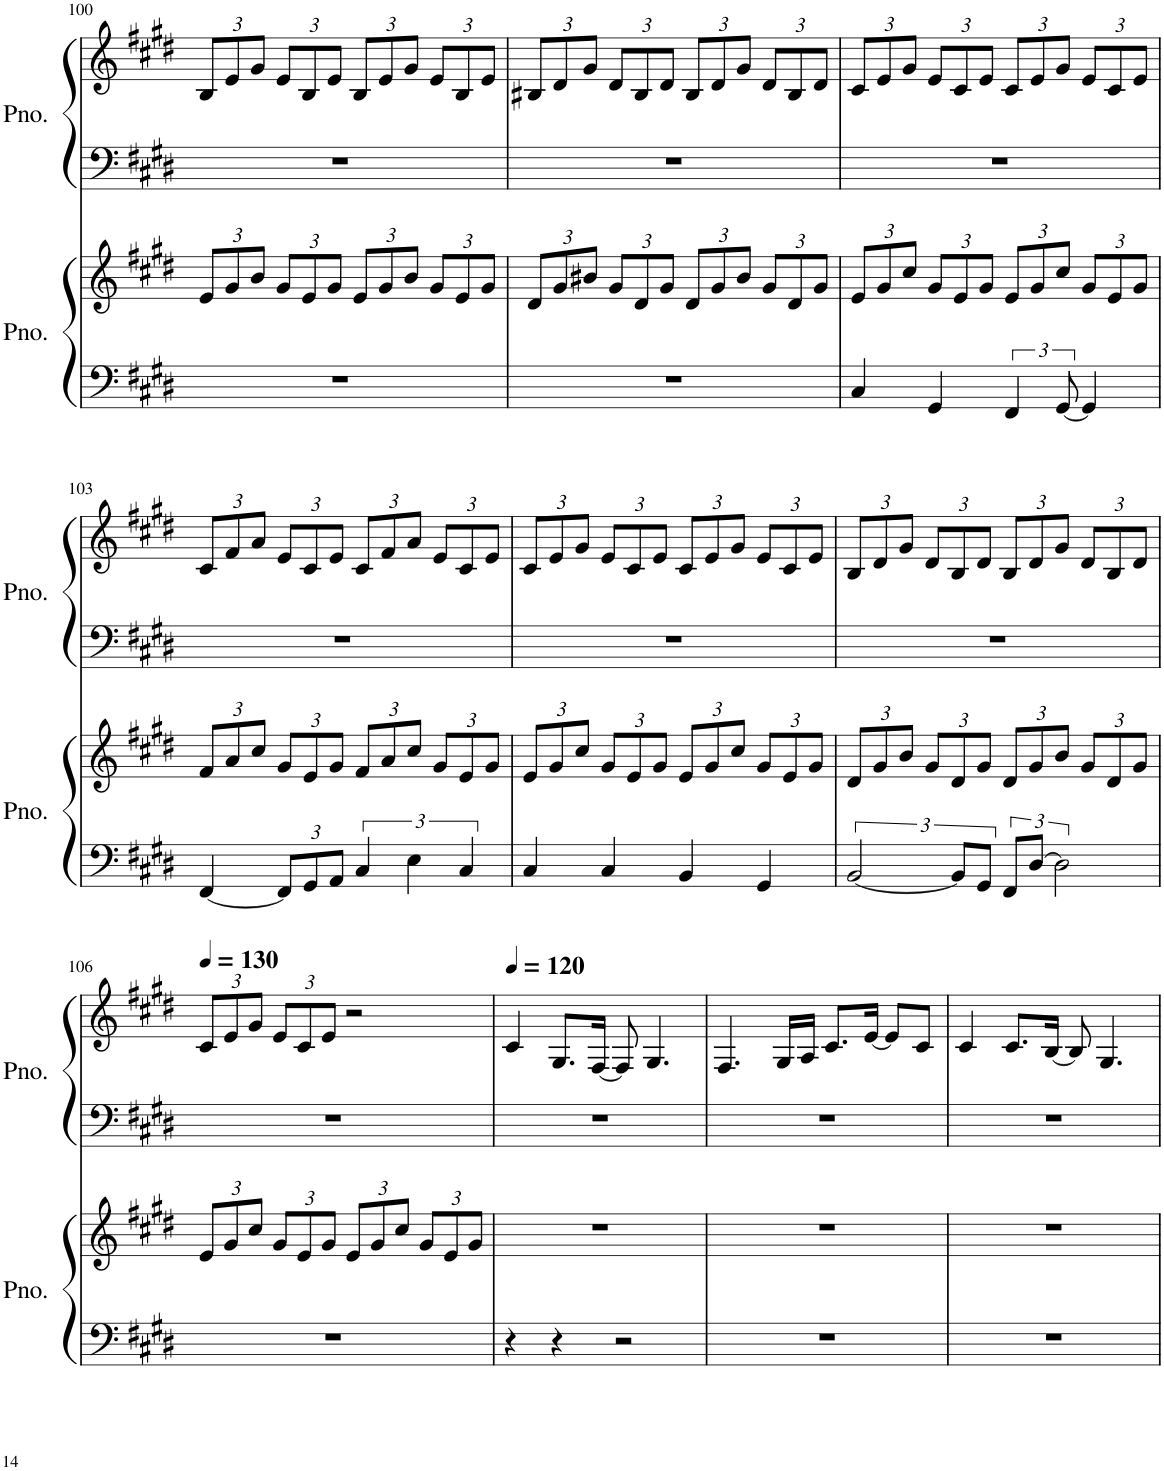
**kern	**kern	**kern	**kern
*part2	*part2	*part1	*part1
*staff4	*staff3	*staff2	*staff1
*I"Piano	*	*I"Piano	*
*I'Pno.	*	*I'Pno.	*
!!LO:PB:g=z
*clefF4	*clefG2	*clefF4	*clefG2
*k[f#c#g#d#]	*k[f#c#g#d#]	*k[f#c#g#d#]	*k[f#c#g#d#]
*M4/4	*M4/4	*M4/4	*M4/4
*	*Xbrackettup	*	*Xbrackettup
=100	=100	=100	=100
1r	12e/L	1r	12B/L
.	12g#/	.	12e/
.	12b/J	.	12g#/J
.	12g#/L	.	12e/L
.	12e/	.	12B/
.	12g#/J	.	12e/J
.	12e/L	.	12B/L
.	12g#/	.	12e/
.	12b/J	.	12g#/J
.	12g#/L	.	12e/L
.	12e/	.	12B/
.	12g#/J	.	12e/J
=101	=101	=101	=101
1r	12d#/L	1r	12B#X/L
.	12g#/	.	12d#/
.	12b#X/J	.	12g#/J
.	12g#/L	.	12d#/L
.	12d#/	.	12B#/
.	12g#/J	.	12d#/J
.	12d#/L	.	12B#/L
.	12g#/	.	12d#/
.	12b#/J	.	12g#/J
.	12g#/L	.	12d#/L
.	12d#/	.	12B#/
.	12g#/J	.	12d#/J
=102	=102	=102	=102
4C#/	12e/L	1r	12c#/L
.	12g#/	.	12e/
.	12cc#/J	.	12g#/J
4GG#/	12g#/L	.	12e/L
.	12e/	.	12c#/
.	12g#/J	.	12e/J
6FF#/	12e/L	.	12c#/L
.	12g#/	.	12e/
[12GG#/	12cc#/J	.	12g#/J
4GG#/]	12g#/L	.	12e/L
.	12e/	.	12c#/
.	12g#/J	.	12e/J
!!LO:LB:g=z
=103	=103	=103	=103
[4FF#/	12f#/L	1r	12c#/L
.	12a/	.	12f#/
.	12cc#/J	.	12a/J
*Xbrackettup	*	*	*
12FF#/L]	12g#/L	.	12e/L
12GG#/	12e/	.	12c#/
12AA/J	12g#/J	.	12e/J
*brackettup	*	*	*
6C#/	12f#/L	.	12c#/L
.	12a/	.	12f#/
6E\	12cc#/J	.	12a/J
.	12g#/L	.	12e/L
6C#/	12e/	.	12c#/
.	12g#/J	.	12e/J
=104	=104	=104	=104
4C#/	12e/L	1r	12c#/L
.	12g#/	.	12e/
.	12cc#/J	.	12g#/J
4C#/	12g#/L	.	12e/L
.	12e/	.	12c#/
.	12g#/J	.	12e/J
4BB/	12e/L	.	12c#/L
.	12g#/	.	12e/
.	12cc#/J	.	12g#/J
4GG#/	12g#/L	.	12e/L
.	12e/	.	12c#/
.	12g#/J	.	12e/J
=105	=105	=105	=105
[3BB/	12d#/L	1r	12B/L
.	12g#/	.	12d#/
.	12b/J	.	12g#/J
.	12g#/L	.	12d#/L
12BB/L]	12d#/	.	12B/
12GG#/J	12g#/J	.	12d#/J
12FF#/L	12d#/L	.	12B/L
[12D#/J	12g#/	.	12d#/
3D#\]	12b/J	.	12g#/J
.	12g#/L	.	12d#/L
.	12d#/	.	12B/
.	12g#/J	.	12d#/J
!!LO:LB:g=z
=106	=106	=106	=106
*	*	*	*MM130
1r	12e/L	1r	12c#/L
.	12g#/	.	12e/
.	12cc#/J	.	12g#/J
.	12g#/L	.	12e/L
.	12e/	.	12c#/
.	12g#/J	.	12e/J
.	12e/L	.	2r
.	12g#/	.	.
.	12cc#/J	.	.
.	12g#/L	.	.
.	12e/	.	.
.	12g#/J	.	.
=107	=107	=107	=107
*	*	*	*MM120
4r	1r	1r	4c#/
4r	.	.	8.G#/L
.	.	.	[16F#/Jk
2r	.	.	8F#/]
.	.	.	4.G#/
=108	=108	=108	=108
1r	1r	1r	4.F#/
.	.	.	16G#/LL
.	.	.	16A/JJ
.	.	.	8.c#/L
.	.	.	[16e/Jk
.	.	.	8e/L]
.	.	.	8c#/J
=109	=109	=109	=109
1r	1r	1r	4c#/
.	.	.	8.c#/L
.	.	.	[16B/Jk
.	.	.	8B/]
.	.	.	4.G#/
=	=	=	=
*-	*-	*-	*-
